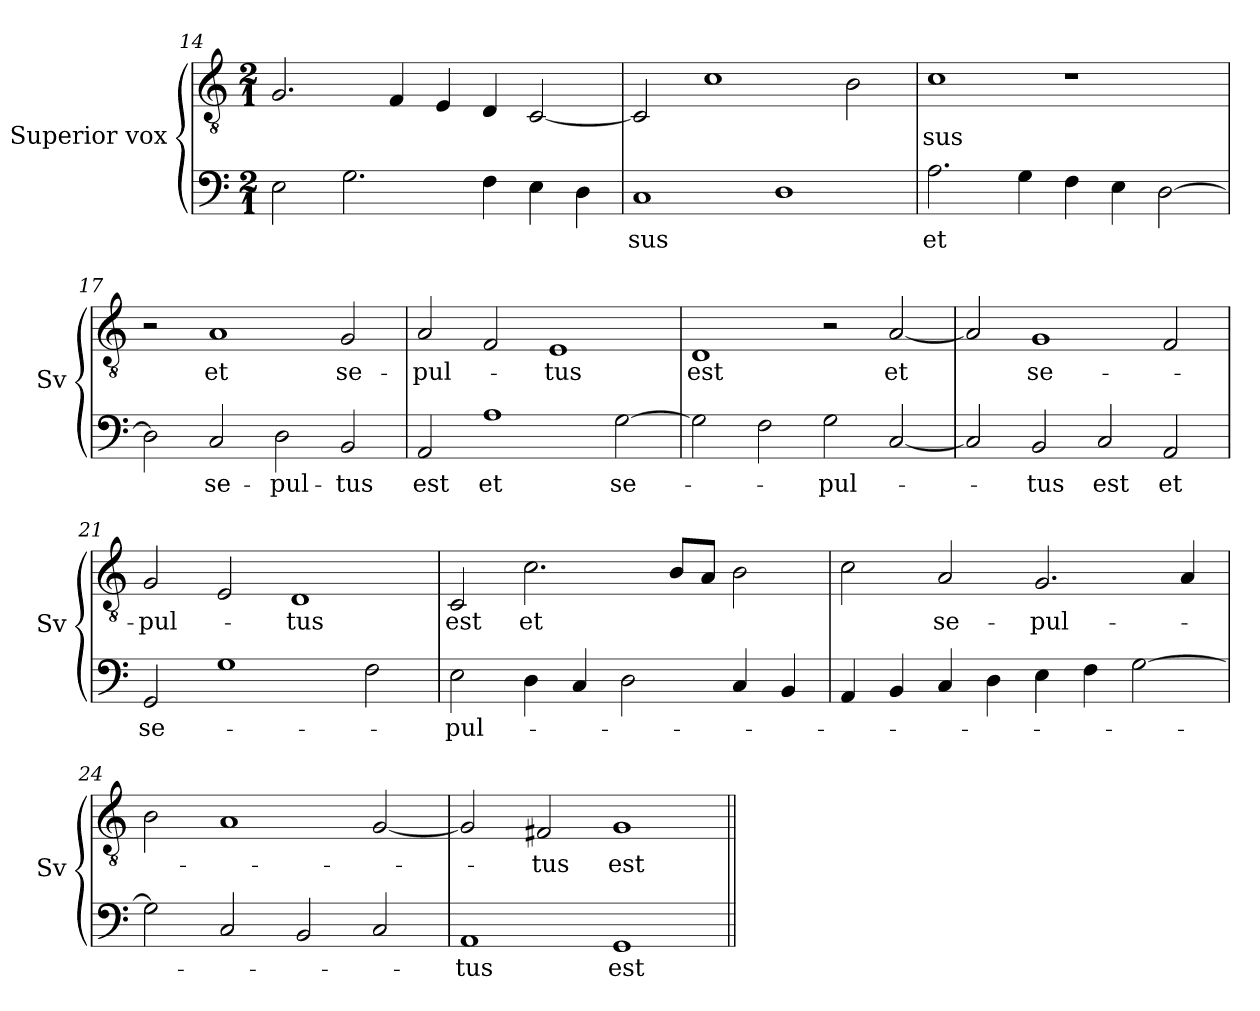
**kern	**text	**kern	**text
*part1	*part1	*part1	*part1
*staff2	*staff2	*staff1	*staff1
*I"Superior vox	*	*	*
*I'Sv	*	*	*
*clefF4	*	*clefGv2	*
*k[]	*	*k[]	*
*M2/1	*	*M2/1	*
=14	=14	=14	=14
2E\	.	2.G/	.
2.G\	.	.	.
.	.	4F/	.
.	.	4E/	.
4F\	.	4D/	.
4E\	.	[2C/	.
4D\	.	.	.
=15	=15	=15	=15
1C	-sus	2C/]	.
.	.	1c	.
1D	.	.	.
.	.	2B\	.
=16	=16	=16	=16
2.A\	et	1c	-sus
4G\	.	.	.
4F\	.	1r	.
4E\	.	.	.
[2D\	.	.	.
=17	=17	=17	=17
2D\]	.	2r	.
2C/	se-	1A	et
2D\	-pul-	.	.
2BB/	-tus	2G/	se-
=18	=18	=18	=18
2AA/	est	2A/	-pul-
1A	et	2F/	.
.	.	1E	-tus
[2G\	se-	.	.
=19	=19	=19	=19
2G\]	.	1D	est
2F\	.	.	.
2G\	-pul-	2r	.
[2C/	.	[2A/	et
=20	=20	=20	=20
2C/]	.	2A/]	.
2BB/	-tus	1G	se-
2C/	est	.	.
2AA/	et	2F/	.
=21	=21	=21	=21
2GG/	se-	2G/	-pul-
1G	.	2E/	.
.	.	1D	-tus
2F\	.	.	.
=22	=22	=22	=22
2E\	-pul-	2C/	est
4D\	.	2.c\	et
4C/	.	.	.
2D\	.	.	.
.	.	8B/L	.
.	.	8A/J	.
4C/	.	2B\	.
4BB/	.	.	.
=23	=23	=23	=23
4AA/	.	2c\	.
4BB/	.	.	.
4C/	.	2A/	se-
4D\	.	.	.
4E\	.	2.G/	-pul-
4F\	.	.	.
[2G\	.	.	.
.	.	4A/	.
=24	=24	=24	=24
2G\]	.	2B\	.
2C/	.	1A	.
2BB/	.	.	.
2C/	.	[2G/	.
=25	=25	=25	=25
1AA	-tus	2G/]	.
.	.	2F#X/	-tus
1GG	est	1G	est
=||	=||	=||	=||
*-	*-	*-	*-
